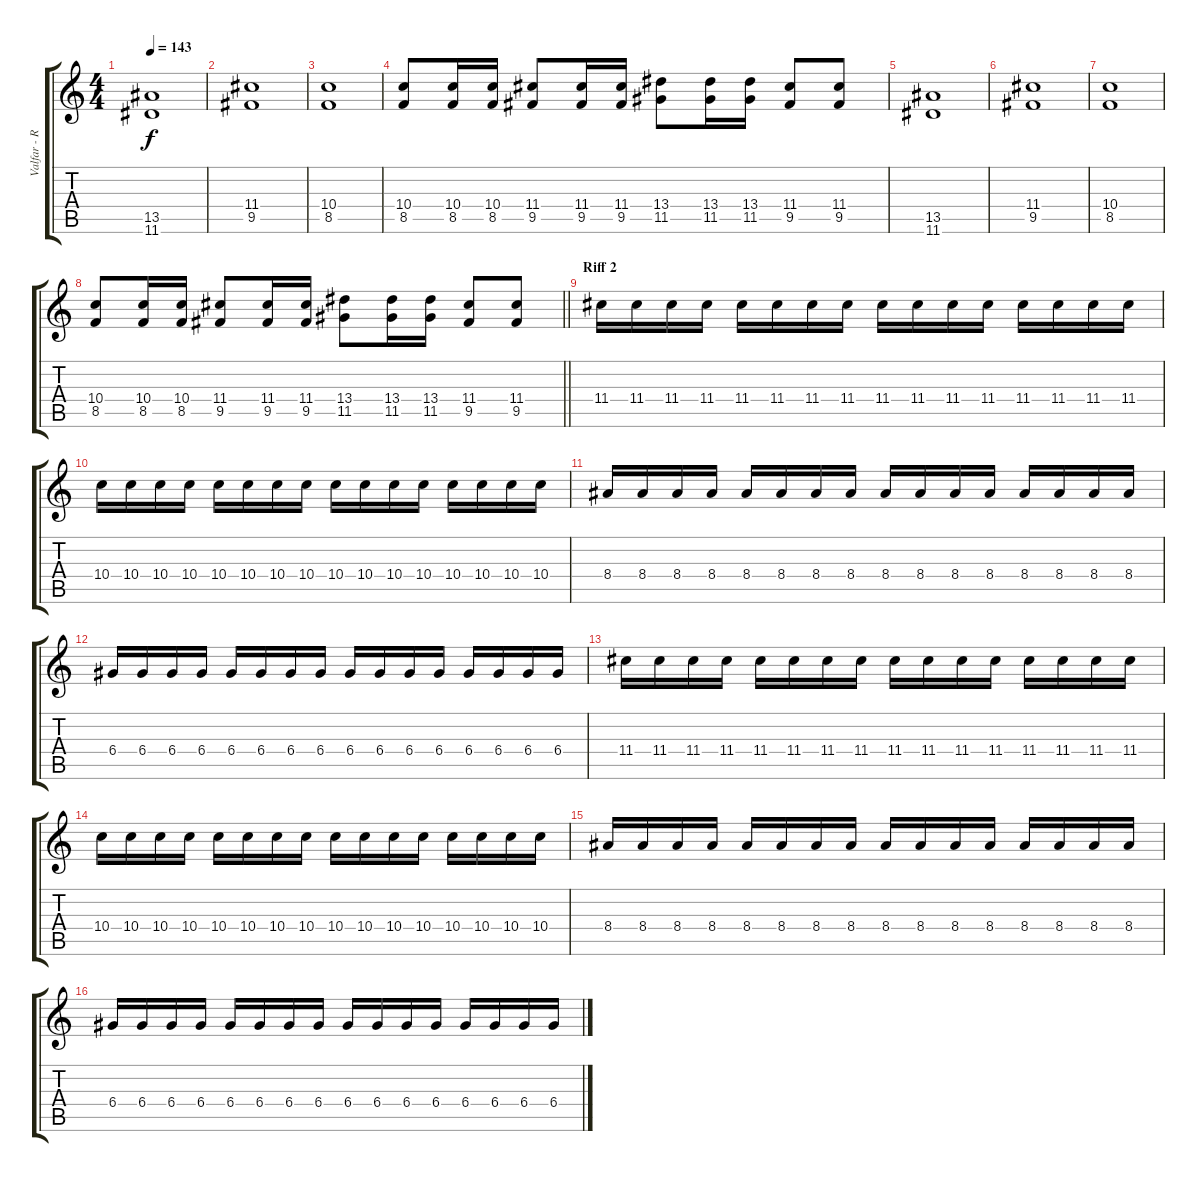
\track ("Valfar - Rhythm" "Valfar - R") {instrument distortionguitar}
\staff {score tabs}
\tuning (E4 B3 G3 D3 A2 E2) {hide}
\ts (4 4)
\tempo 143
\clef g2
\ks c
(13.5 11.6).1{dy f} |
(11.4 9.5).1 |
(10.4 8.5).1 |
(10.4 8.5).8 (10.4 8.5).16 (10.4 8.5).16 (11.4 9.5).8 (11.4 9.5).16 (11.4 9.5).16 (13.4 11.5).8 (13.4 11.5).16 (13.4 11.5).16 (11.4 9.5).8 (11.4 9.5).8 |
(13.5 11.6).1 |
(11.4 9.5).1 |
(10.4 8.5).1 |
\barLineRight lightlight
(10.4 8.5).8 (10.4 8.5).16 (10.4 8.5).16 (11.4 9.5).8 (11.4 9.5).16 (11.4 9.5).16 (13.4 11.5).8 (13.4 11.5).16 (13.4 11.5).16 (11.4 9.5).8 (11.4 9.5).8 |
\section ("" "Riff 2")
11.4.16 11.4.16 11.4.16 11.4.16 11.4.16 11.4.16 11.4.16 11.4.16 11.4.16 11.4.16 11.4.16 11.4.16 11.4.16 11.4.16 11.4.16 11.4.16 |
10.4.16 10.4.16 10.4.16 10.4.16 10.4.16 10.4.16 10.4.16 10.4.16 10.4.16 10.4.16 10.4.16 10.4.16 10.4.16 10.4.16 10.4.16 10.4.16 |
8.4.16 8.4.16 8.4.16 8.4.16 8.4.16 8.4.16 8.4.16 8.4.16 8.4.16 8.4.16 8.4.16 8.4.16 8.4.16 8.4.16 8.4.16 8.4.16 |
6.4.16 6.4.16 6.4.16 6.4.16 6.4.16 6.4.16 6.4.16 6.4.16 6.4.16 6.4.16 6.4.16 6.4.16 6.4.16 6.4.16 6.4.16 6.4.16 |
11.4.16 11.4.16 11.4.16 11.4.16 11.4.16 11.4.16 11.4.16 11.4.16 11.4.16 11.4.16 11.4.16 11.4.16 11.4.16 11.4.16 11.4.16 11.4.16 |
10.4.16 10.4.16 10.4.16 10.4.16 10.4.16 10.4.16 10.4.16 10.4.16 10.4.16 10.4.16 10.4.16 10.4.16 10.4.16 10.4.16 10.4.16 10.4.16 |
8.4.16 8.4.16 8.4.16 8.4.16 8.4.16 8.4.16 8.4.16 8.4.16 8.4.16 8.4.16 8.4.16 8.4.16 8.4.16 8.4.16 8.4.16 8.4.16 |
6.4.16 6.4.16 6.4.16 6.4.16 6.4.16 6.4.16 6.4.16 6.4.16 6.4.16 6.4.16 6.4.16 6.4.16 6.4.16 6.4.16 6.4.16 6.4.16
